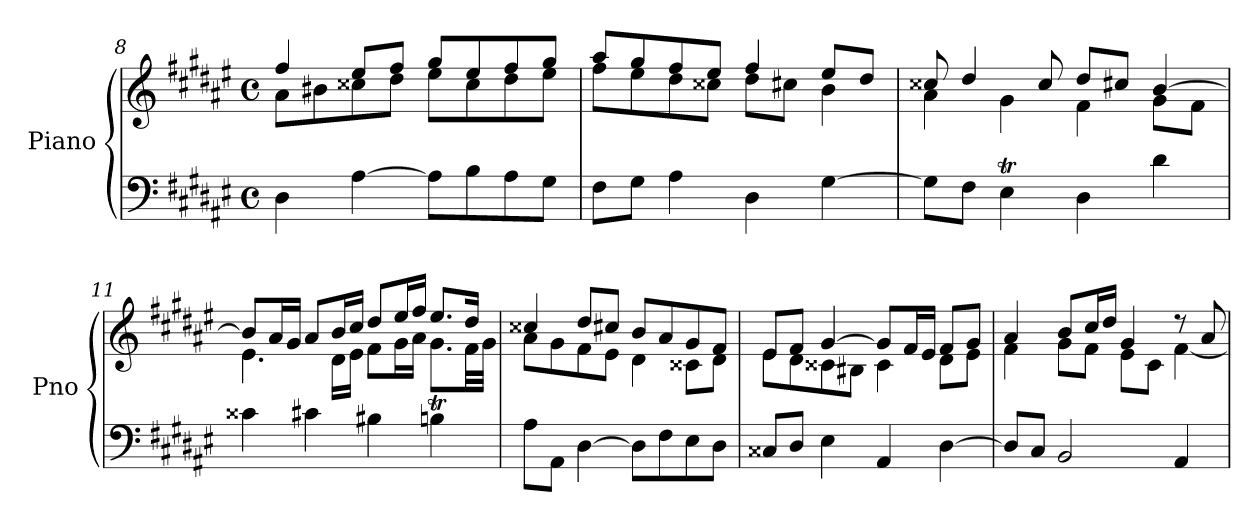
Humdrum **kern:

**kern	**kern
*part1	*part1
*staff2	*staff1
*I"Piano	*
*I'Pno	*
!!LO:LB:g=z
*clefF4	*clefG2
*k[f#c#g#d#a#e#]	*k[f#c#g#d#a#e#]
*M4/4	*M4/4
*met(c)	*met(c)
=8	=8
*	*^
4D#\	4ff#/	8a#\L
.	.	8b#X\
[4A#\	8ee#/L	8cc##X\
.	8ff#/J	8dd#\J
8A#\L]	8gg#/L	8ee#\L
8B\	8ee#/	8cc##\
8A#\	8ff#/	8dd#\
8G#\J	8gg#/J	8ee#\J
=9	=9	=9
8F#\L	8aa#/L	8ff#\L
8G#\J	8gg#/	8ee#\
4A#\	8ff#/	8dd#\
.	8ee#/J	8cc##X\J
4D#\	4ff#/	8dd#\L
.	.	8cc#X\J
[4G#\	8ee#/L	4b\
.	8dd#/J	.
=10	=10	=10
8G#\L]	8cc##X/	4a#\
8F#\J	4dd#/	.
4E#t\	.	4g#\
.	8cc##/	.
4D#\	8dd#/L	4f#\
.	8cc#X/J	.
4d#\	[4b/	8g#\L
.	.	8f#\J
!!LO:LB:g=z	!!
=11	=11	=11
4c##X\	8b/L]	4.e#\
.	16a#/L	.
.	16g#/JJ	.
4c#X\	8a#/L	.
.	16b/L	16d#\LL
.	16cc#/JJ	16e#\JJ
4B#X\	8dd#/L	8f#\L
.	16ee#/L	16g#\L
.	16ff#/JJ	16a#\JJ
4Bn\	8.ee#/L	8.g#T\L
.	16dd#/Jk	32f#\LL
.	.	32g#\JJJ
=12	=12	=12
8A#\L	4cc##X/	8a#\L
8AA#\J	.	8g#\
[4D#\	8dd#/L	8f#\
.	8cc#X/J	8e#\J
8D#\L]	8b/L	4d#\
8F#\	8a#/	.
8E#\	8g#/	8c##X\L
8D#\J	8f#/J	8d#\J
=13	=13	=13
8C##X/L	8e#/L	8e#\L
8D#/J	8f#/J	8d#\
4E#\	[4g#/	8c##X\
.	.	8B#X\J
4AA#/	8g#/L]	4c##\
.	16f#/L	.
.	16e#/JJ	.
[4D#\	8f#/L	8d#\L
.	8g#/J	8e#\J
!!LO:PB:g=z	!!
=14	=14	=14
8D#/L]	4a#/	4f#\
8C#/J	.	.
2BB/	8b/L	8g#\L
.	16cc#/L	8f#\J
.	16dd#/JJ	.
.	4g#/	8e#\L
.	.	8c#\J
4AA#/	8r	[4f#\
.	8a#/	.
*	*v	*v
=	=
*-	*-
